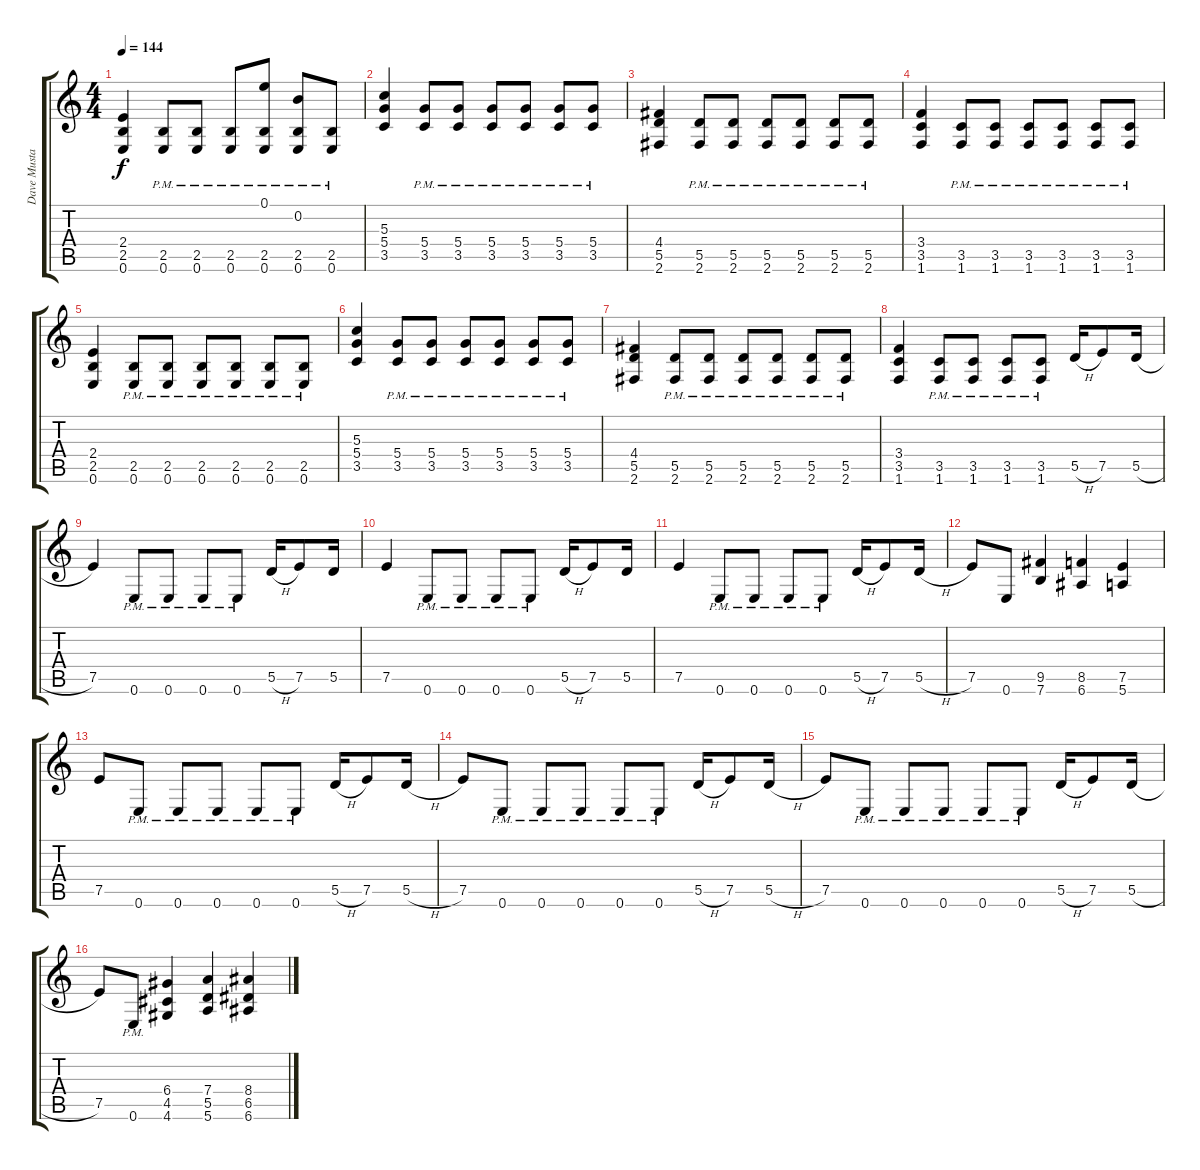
\track ("Dave Mustaine" "Dave Musta") {instrument distortionguitar}
\staff {score tabs}
\tuning (E4 B3 G3 D3 A2 E2) {hide}
\ts (4 4)
\tempo 144
\clef g2
\ks c
(2.4 2.5 0.6).4{dy f} (2.5{pm} 0.6{pm}).8 (2.5{pm} 0.6).8 (2.5{pm} 0.6{pm}).8 (0.1 2.5{pm} 0.6{pm}).8 (0.2 2.5{pm} 0.6{pm}).8 (2.5{pm} 0.6{pm}).8 |
(5.3 5.4 3.5).4 (5.4{pm} 3.5{pm}).8 (5.4{pm} 3.5{pm}).8 (5.4{pm} 3.5{pm}).8 (5.4{pm} 3.5{pm}).8 (5.4{pm} 3.5{pm}).8 (5.4{pm} 3.5{pm}).8 |
(4.4 5.5 2.6).4 (5.5{pm} 2.6{pm}).8 (5.5{pm} 2.6{pm}).8 (5.5{pm} 2.6{pm}).8 (5.5{pm} 2.6{pm}).8 (5.5{pm} 2.6{pm}).8 (5.5{pm} 2.6{pm}).8 |
(3.4 3.5 1.6).4 (3.5{pm} 1.6{pm}).8 (3.5{pm} 1.6{pm}).8 (3.5{pm} 1.6{pm}).8 (3.5{pm} 1.6{pm}).8 (3.5{pm} 1.6{pm}).8 (3.5{pm} 1.6{pm}).8 |
(2.4 2.5 0.6).4 (2.5{pm} 0.6{pm}).8 (2.5{pm} 0.6).8 (2.5{pm} 0.6{pm}).8 (2.5{pm} 0.6{pm}).8 (2.5{pm} 0.6{pm}).8 (2.5{pm} 0.6{pm}).8 |
(5.3 5.4 3.5).4 (5.4{pm} 3.5{pm}).8 (5.4{pm} 3.5{pm}).8 (5.4{pm} 3.5{pm}).8 (5.4{pm} 3.5{pm}).8 (5.4{pm} 3.5{pm}).8 (5.4{pm} 3.5{pm}).8 |
(4.4 5.5 2.6).4 (5.5{pm} 2.6{pm}).8 (5.5{pm} 2.6{pm}).8 (5.5{pm} 2.6{pm}).8 (5.5{pm} 2.6{pm}).8 (5.5{pm} 2.6{pm}).8 (5.5{pm} 2.6{pm}).8 |
(3.4 3.5 1.6).4 (3.5{pm} 1.6{pm}).8 (3.5{pm} 1.6{pm}).8 (3.5{pm} 1.6{pm}).8 (3.5{pm} 1.6).8 5.5{h}.16 7.5.8 5.5{h}.16 |
7.5.4 0.6{pm}.8 0.6{pm}.8 0.6{pm}.8 0.6{pm}.8 5.5{h}.16 7.5.8 5.5.16 |
7.5.4 0.6{pm}.8 0.6{pm}.8 0.6{pm}.8 0.6{pm}.8 5.5{h}.16 7.5.8 5.5.16 |
7.5.4 0.6{pm}.8 0.6{pm}.8 0.6{pm}.8 0.6{pm}.8 5.5{h}.16 7.5.8 5.5{h}.16 |
7.5.8 0.6.8 (9.5 7.6).4 (8.5 6.6).4 (7.5 5.6).4 |
7.5.8 0.6{pm}.8 0.6{pm}.8 0.6{pm}.8 0.6{pm}.8 0.6{pm}.8 5.5{h}.16 7.5.8 5.5{h}.16 |
7.5.8 0.6{pm}.8 0.6{pm}.8 0.6{pm}.8 0.6{pm}.8 0.6{pm}.8 5.5{h}.16 7.5.8 5.5{h}.16 |
7.5.8 0.6{pm}.8 0.6{pm}.8 0.6{pm}.8 0.6{pm}.8 0.6{pm}.8 5.5{h}.16 7.5.8 5.5{h}.16 |
7.5.8 0.6{pm}.8 (6.4 4.5 4.6).4 (7.4 5.5 5.6).4 (8.4 6.5 6.6).4
